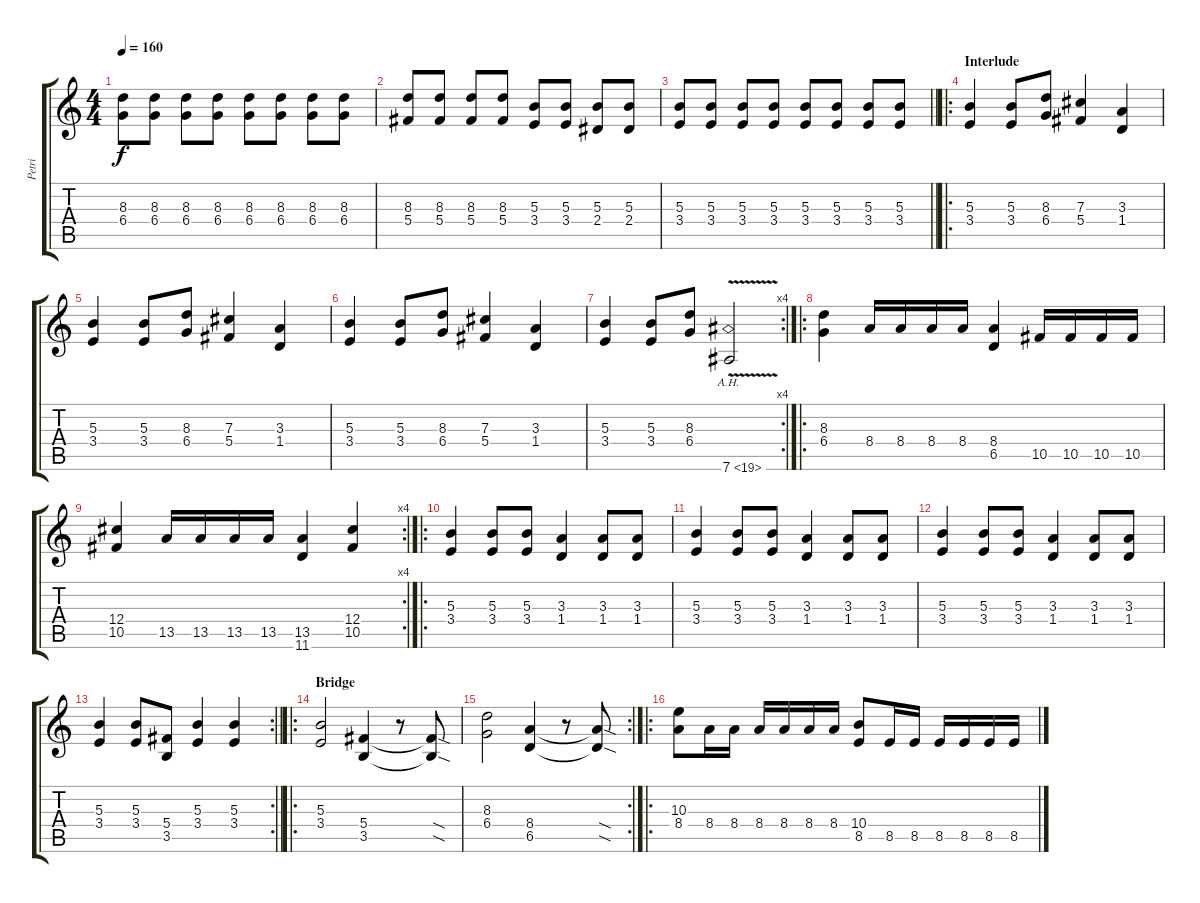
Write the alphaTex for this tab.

\track ("Petri" "Petri") {instrument distortionguitar}
\staff {score tabs}
\tuning (Eb4 Bb3 Gb3 Db3 Ab2 Eb2) {hide}
\ts (4 4)
\tempo 160
\clef g2
\ks c
(8.3 6.4).8{dy f} (8.3 6.4).8 (8.3 6.4).8 (8.3 6.4).8 (8.3 6.4).8 (8.3 6.4).8 (8.3 6.4).8 (8.3 6.4).8 |
(8.3 5.4).8 (8.3 5.4).8 (8.3 5.4).8 (8.3 5.4).8 (5.3 3.4).8 (5.3 3.4).8 (5.3 2.4).8 (5.3 2.4).8 |
\barLineRight lightlight
(5.3 3.4).8 (5.3 3.4).8 (5.3 3.4).8 (5.3 3.4).8 (5.3 3.4).8 (5.3 3.4).8 (5.3 3.4).8 (5.3 3.4).8 |
\ro
\section ("" "Interlude")
(5.3 3.4).4 (5.3 3.4).8 (8.3 6.4).8 (7.3 5.4).4 (3.3 1.4).4 |
(5.3 3.4).4 (5.3 3.4).8 (8.3 6.4).8 (7.3 5.4).4 (3.3 1.4).4 |
(5.3 3.4).4 (5.3 3.4).8 (8.3 6.4).8 (7.3 5.4).4 (3.3 1.4).4 |
\rc 4
(5.3 3.4).4 (5.3 3.4).8 (8.3 6.4).8 7.6{ah 12 v}.2 |
\ro
(8.3 6.4).4 8.4.16 8.4.16 8.4.16 8.4.16 (8.4 6.5).4 10.5.16 10.5.16 10.5.16 10.5.16 |
\rc 4
(12.4 10.5).4 13.5.16 13.5.16 13.5.16 13.5.16 (13.5 11.6).4 (12.4 10.5).4 |
\ro
(5.3 3.4).4 (5.3 3.4).8 (5.3 3.4).8 (3.3 1.4).4 (3.3 1.4).8 (3.3 1.4).8 |
(5.3 3.4).4 (5.3 3.4).8 (5.3 3.4).8 (3.3 1.4).4 (3.3 1.4).8 (3.3 1.4).8 |
(5.3 3.4).4 (5.3 3.4).8 (5.3 3.4).8 (3.3 1.4).4 (3.3 1.4).8 (3.3 1.4).8 |
\rc 2
\barLineRight lightlight
(5.3 3.4).4 (5.3 3.4).8 (5.4 3.5).8 (5.3 3.4).4 (5.3 3.4).4 |
\ro
\section ("" "Bridge")
(5.3 3.4).2 (5.4 3.5).4 r.8 (5.4{sod t} 3.5{sod t}).8 |
\rc 2
(8.3 6.4).2 (8.4 6.5).4 r.8 (8.4{sod t} 6.5{sod t}).8 |
\ro
(10.3 8.4).8 8.4.16 8.4.16 8.4.16 8.4.16 8.4.16 8.4.16 (10.4 8.5).8 8.5.16 8.5.16 8.5.16 8.5.16 8.5.16 8.5.16
